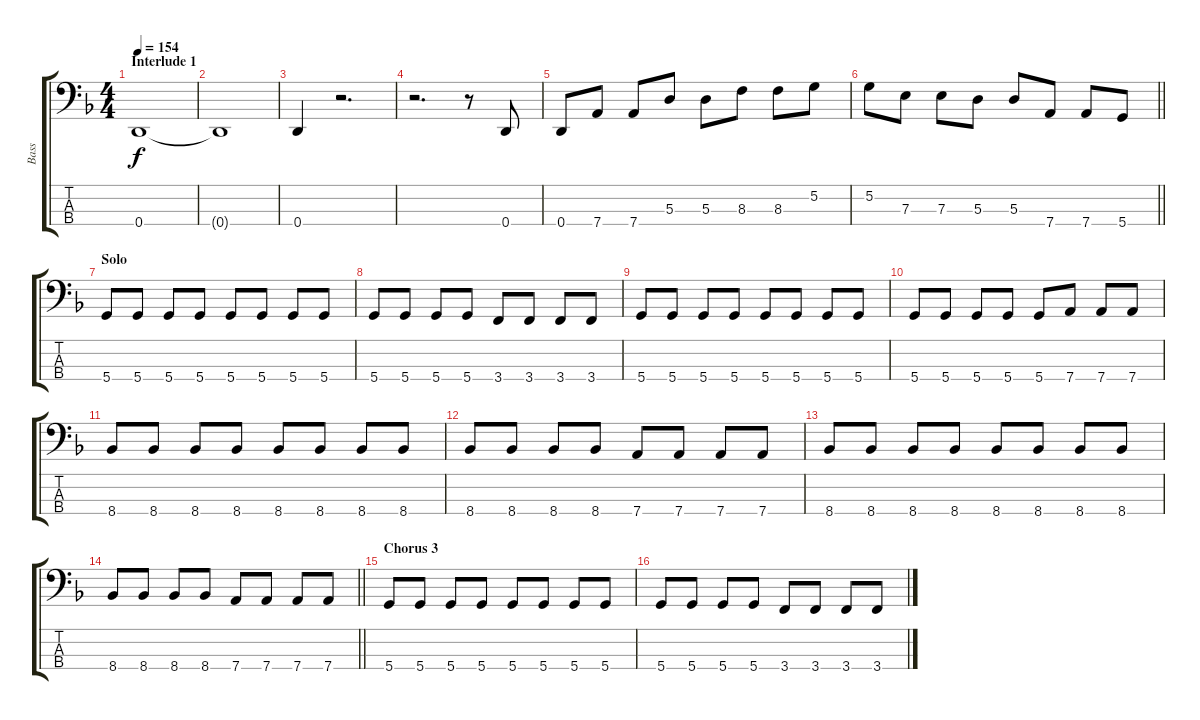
\track ("Bass" "Bass") {instrument electricbasspick}
\staff {score tabs}
\tuning (G2 D2 A1 D1) {hide}
\ts (4 4)
\section ("" "Interlude 1")
\tempo 154
\clef f4
\ks f
0.4.1{dy f} |
0.4{t}.1 |
0.4.4 r.2{d} |
r.2{d} r.8 0.4.8 |
0.4.8 7.4.8 7.4.8 5.3.8 5.3.8 8.3.8 8.3.8 5.2.8 |
\barLineRight lightlight
5.2.8 7.3.8 7.3.8 5.3.8 5.3.8 7.4.8 7.4.8 5.4.8 |
\section ("" "Solo")
5.4.8 5.4.8 5.4.8 5.4.8 5.4.8 5.4.8 5.4.8 5.4.8 |
5.4.8 5.4.8 5.4.8 5.4.8 3.4.8 3.4.8 3.4.8 3.4.8 |
5.4.8 5.4.8 5.4.8 5.4.8 5.4.8 5.4.8 5.4.8 5.4.8 |
5.4.8 5.4.8 5.4.8 5.4.8 5.4.8 7.4.8 7.4.8 7.4.8 |
8.4.8 8.4.8 8.4.8 8.4.8 8.4.8 8.4.8 8.4.8 8.4.8 |
8.4.8 8.4.8 8.4.8 8.4.8 7.4.8 7.4.8 7.4.8 7.4.8 |
8.4.8 8.4.8 8.4.8 8.4.8 8.4.8 8.4.8 8.4.8 8.4.8 |
\barLineRight lightlight
8.4.8 8.4.8 8.4.8 8.4.8 7.4.8 7.4.8 7.4.8 7.4.8 |
\section ("" "Chorus 3")
5.4.8 5.4.8 5.4.8 5.4.8 5.4.8 5.4.8 5.4.8 5.4.8 |
5.4.8 5.4.8 5.4.8 5.4.8 3.4.8 3.4.8 3.4.8 3.4.8
